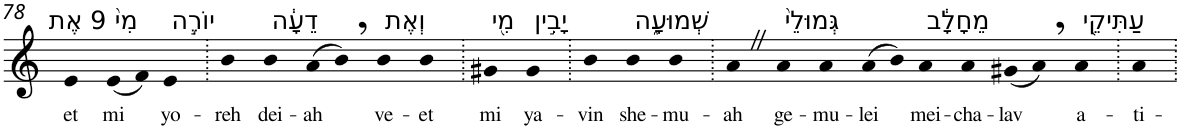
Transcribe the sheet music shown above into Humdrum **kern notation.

**kern	**text
*part1	*part1
*staff1	*staff1
*I"Piano	*
*I'Pno	*
!!LO:PB:g=z
*clefG2	*
*k[]	*
=78	=78
!LO:TX:a:t=9 אֶת	!
!	!LO:LY:b
4e	et
!LO:TX:a:t=מִי֙	!
!	!LO:LY:b
(8e	mi
8f)	.
!LO:TX:a:t=יוֹרֶ֣ה	!
!	!LO:LY:b
4e	yo-
=79.	=79.
!	!LO:LY:b
4b	-reh
!LO:TX:a:t=דֵעָ֔ה	!
!	!LO:LY:b
4b	dei-
!	!LO:LY:b
(8a	-ah
8b,)	.
!LO:TX:a:t=וְאֶת	!
!	!LO:LY:b
4b	ve-
!	!LO:LY:b
4b	-et
=80.	=80.
!LO:TX:a:t=מִ֖י	!
!	!LO:LY:b
4g#X	mi
!LO:TX:a:t=יָבִ֣ין	!
!	!LO:LY:b
4g#	ya-
=81.	=81.
!	!LO:LY:b
4b	-vin
!LO:TX:a:t=שְׁמוּעָ֑ה	!
!	!LO:LY:b
4b	she-
!	!LO:LY:b
4b	-mu-
=82.	=82.
!	!LO:LY:b
4aZ	-ah
!LO:TX:a:t=גְּמוּלֵי֙	!
!	!LO:LY:b
4a	ge-
!	!LO:LY:b
4a	-mu-
!	!LO:LY:b
(8a	-lei
8b)	.
!LO:TX:a:t=מֵחָלָ֔ב	!
!	!LO:LY:b
4a	mei-
!	!LO:LY:b
4a	-cha-
!	!LO:LY:b
(8g#X	-lav
8a,)	.
!LO:TX:a:t=עַתִּיקֵ֖י	!
!	!LO:LY:b
4a	a-
=83.	=83.
!	!LO:LY:b
4a	-ti-
=.	=.
*-	*-
